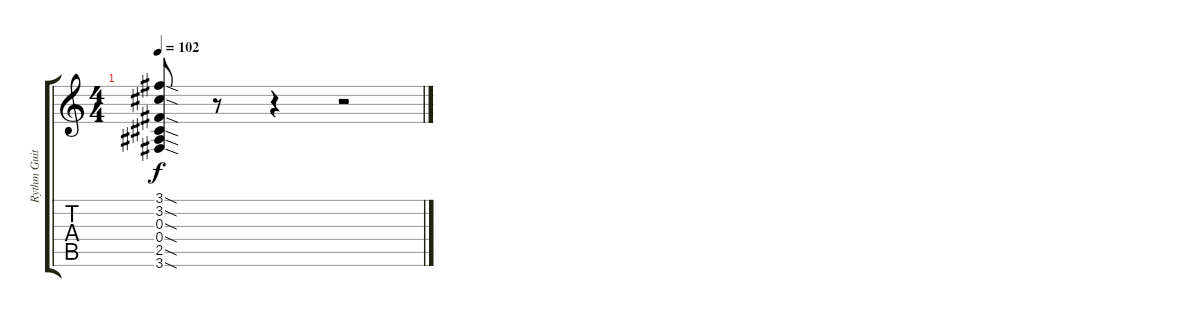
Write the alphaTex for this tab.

\track ("Rythm Guitar" "Rythm Guit") {instrument overdrivenguitar}
\staff {score tabs}
\tuning (Eb4 Bb3 Gb3 Db3 Ab2 Eb2) {hide}
\ts (4 4)
\tempo 102
\clef g2
\ks c
(3.1{sod} 3.2{sod} 0.3{sod} 0.4{sod} 2.5{sod} 3.6{sod}).8{dy f} r.8 r.4 r.2
